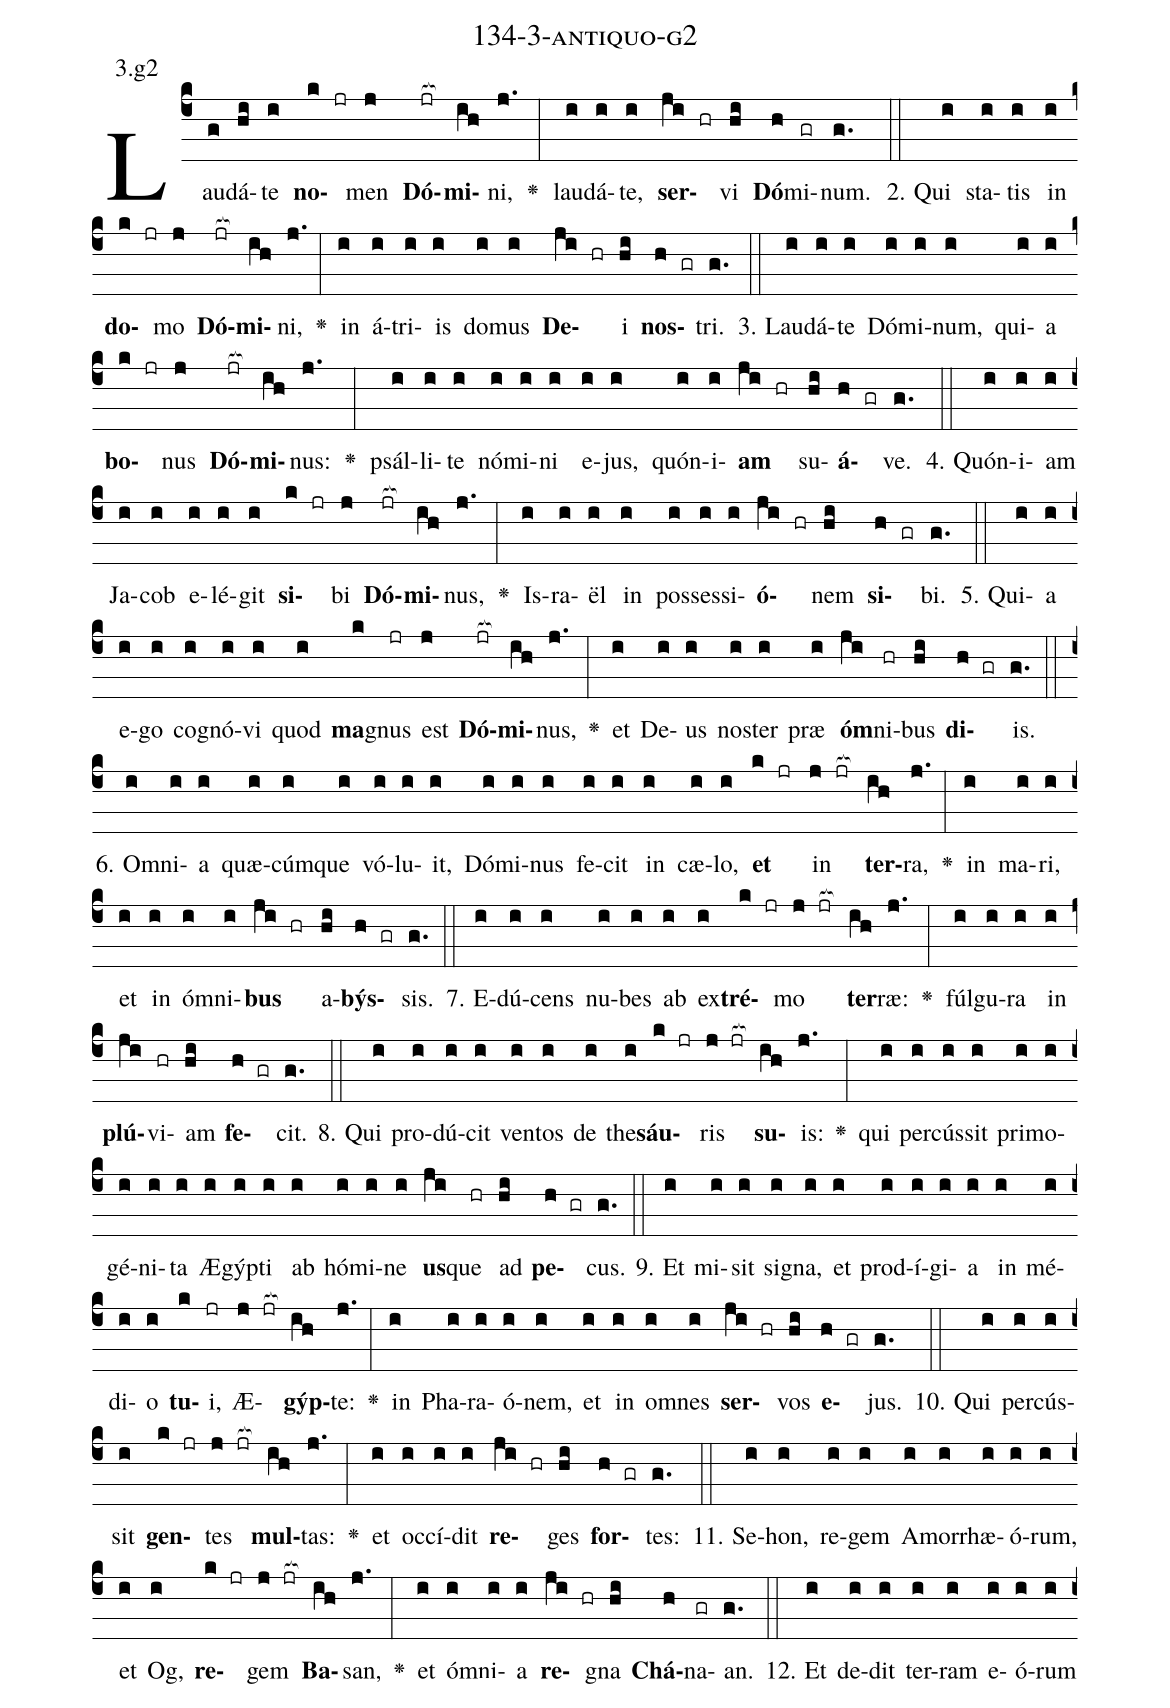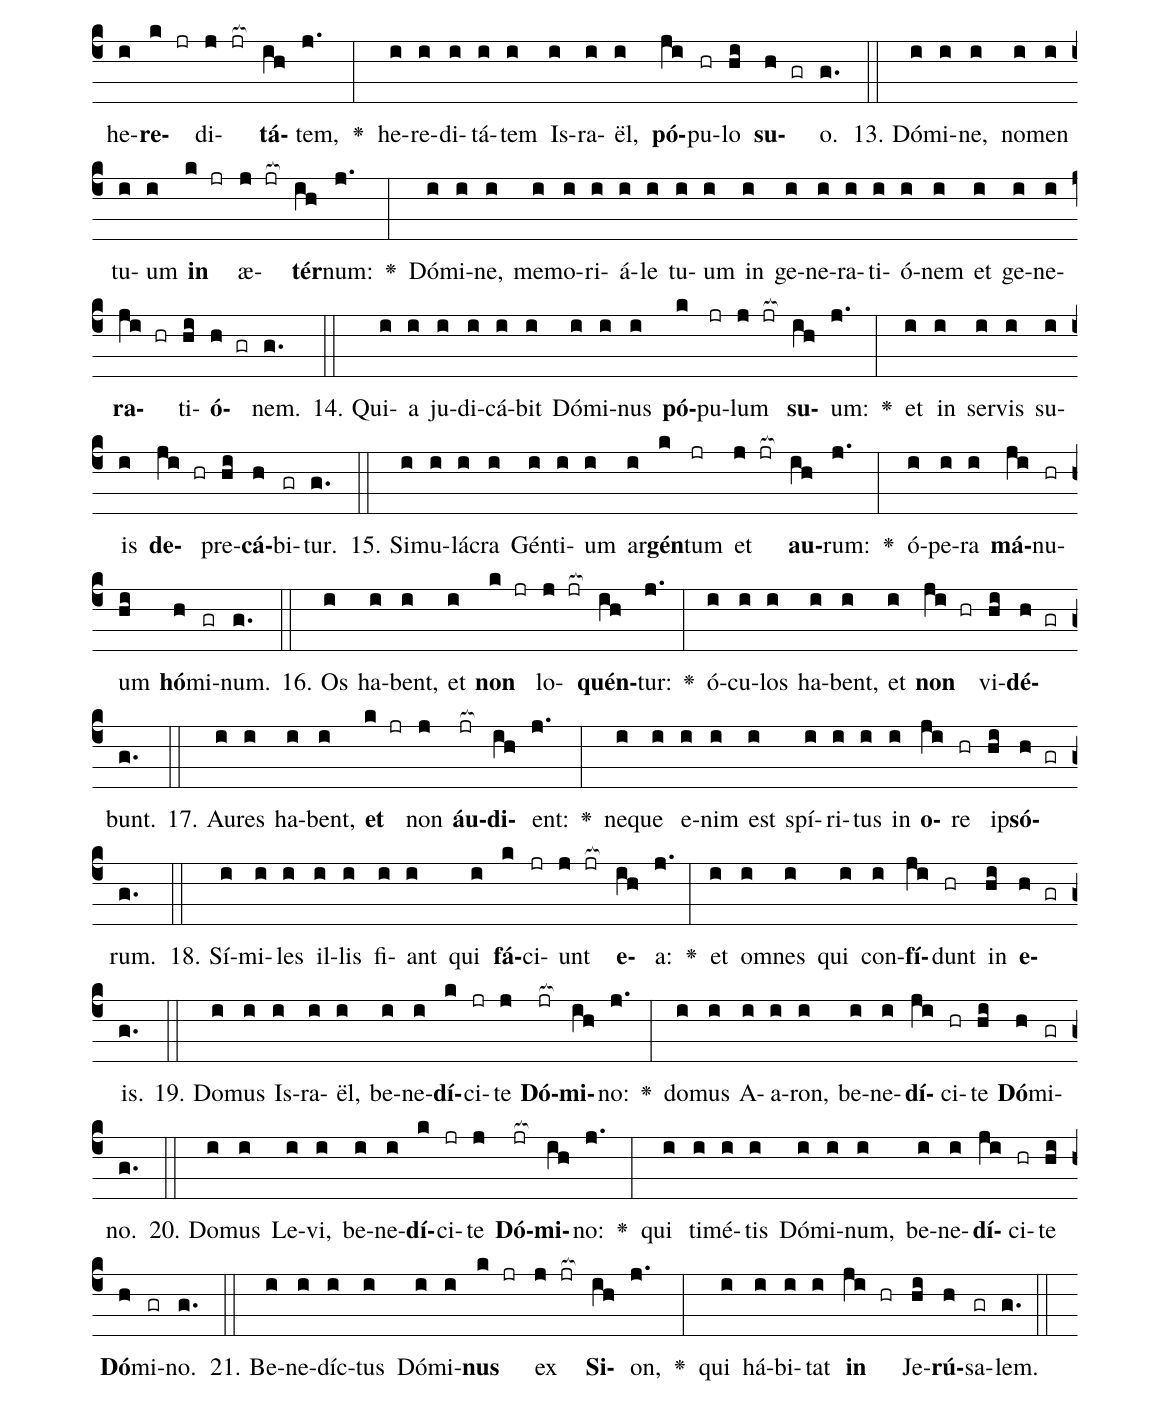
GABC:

name: 134-3-antiquo-g2;
annotation: 3.g2;
%%
(c4)Lau(g)dá(hi)te(i) <b>no</b>(k jr)men(j) <b>Dó</b>(jr[ocb:1{])<b>mi</b>(ih[ocb:0}])ni,(j.) <v>\greheightstar</v>(:) lau(i)dá(i)te,(i) <b>ser</b>(ji hr)vi(hi) <b>Dó</b>(h)mi(gr)num.(g.) (::)
2. Qui(i) sta(i)tis(i) in(i) <b>do</b>(k jr)mo(j) <b>Dó</b>(jr[ocb:1{])<b>mi</b>(ih[ocb:0}])ni,(j.) <v>\greheightstar</v>(:) in(i) á(i)tri(i)is(i) do(i)mus(i) <b>De</b>(ji hr)i(hi) <b>nos</b>(h gr)tri.(g.) (::)
3. Lau(i)dá(i)te(i) Dó(i)mi(i)num,(i) qui(i)a(i) <b>bo</b>(k jr)nus(j) <b>Dó</b>(jr[ocb:1{])<b>mi</b>(ih[ocb:0}])nus:(j.) <v>\greheightstar</v>(:) psál(i)li(i)te(i) nó(i)mi(i)ni(i) e(i)jus,(i) quón(i)i(i)<b>am</b>(ji hr) su(hi)<b>á</b>(h gr)ve.(g.) (::)
4. Quón(i)i(i)am(i) Ja(i)cob(i) e(i)lé(i)git(i) <b>si</b>(k jr)bi(j) <b>Dó</b>(jr[ocb:1{])<b>mi</b>(ih[ocb:0}])nus,(j.) <v>\greheightstar</v>(:) Is(i)ra(i)ël(i) in(i) pos(i)ses(i)si(i)<b>ó</b>(ji hr)nem(hi) <b>si</b>(h gr)bi.(g.) (::)
5. Qui(i)a(i) e(i)go(i) co(i)gnó(i)vi(i) quod(i) <b>ma</b>(k)gnus(jr) est(j) <b>Dó</b>(jr[ocb:1{])<b>mi</b>(ih[ocb:0}])nus,(j.) <v>\greheightstar</v>(:) et(i) De(i)us(i) nos(i)ter(i) præ(i) <b>óm</b>(ji)ni(hr)bus(hi) <b>di</b>(h gr)is.(g.) (::)
6. Om(i)ni(i)a(i) quæ(i)cúm(i)que(i) vó(i)lu(i)it,(i) Dó(i)mi(i)nus(i) fe(i)cit(i) in(i) cæ(i)lo,(i) <b>et</b>(k jr) in(j jr[ocb:1{]) <b>ter</b>(ih[ocb:0}])ra,(j.) <v>\greheightstar</v>(:) in(i) ma(i)ri,(i) et(i) in(i) óm(i)ni(i)<b>bus</b>(ji hr) a(hi)<b>býs</b>(h gr)sis.(g.) (::)
7. E(i)dú(i)cens(i) nu(i)bes(i) ab(i) ex(i)<b>tré</b>(k jr)mo(j jr[ocb:1{]) <b>ter</b>(ih[ocb:0}])ræ:(j.) <v>\greheightstar</v>(:) fúl(i)gu(i)ra(i) in(i) <b>plú</b>(ji)vi(hr)am(hi) <b>fe</b>(h gr)cit.(g.) (::)
8. Qui(i) pro(i)dú(i)cit(i) ven(i)tos(i) de(i) the(i)<b>sáu</b>(k jr)ris(j jr[ocb:1{]) <b>su</b>(ih[ocb:0}])is:(j.) <v>\greheightstar</v>(:) qui(i) per(i)cús(i)sit(i) pri(i)mo(i)gé(i)ni(i)ta(i) Æ(i)gýp(i)ti(i) ab(i) hó(i)mi(i)ne(i) <b>us</b>(ji)que(hr) ad(hi) <b>pe</b>(h gr)cus.(g.) (::)
9. Et(i) mi(i)sit(i) si(i)gna,(i) et(i) prod(i)í(i)gi(i)a(i) in(i) mé(i)di(i)o(i) <b>tu</b>(k)i,(jr) Æ(j jr[ocb:1{])<b>gýp</b>(ih[ocb:0}])te:(j.) <v>\greheightstar</v>(:) in(i) Pha(i)ra(i)ó(i)nem,(i) et(i) in(i) om(i)nes(i) <b>ser</b>(ji hr)vos(hi) <b>e</b>(h gr)jus.(g.) (::)
10. Qui(i) per(i)cús(i)sit(i) <b>gen</b>(k jr)tes(j jr[ocb:1{]) <b>mul</b>(ih[ocb:0}])tas:(j.) <v>\greheightstar</v>(:) et(i) oc(i)cí(i)dit(i) <b>re</b>(ji hr)ges(hi) <b>for</b>(h gr)tes:(g.) (::)
11. Se(i)hon,(i) re(i)gem(i) A(i)mor(i)rhæ(i)ó(i)rum,(i) et(i) Og,(i) <b>re</b>(k jr)gem(j jr[ocb:1{]) <b>Ba</b>(ih[ocb:0}])san,(j.) <v>\greheightstar</v>(:) et(i) óm(i)ni(i)a(i) <b>re</b>(ji hr)gna(hi) <b>Chá</b>(h)na(gr)an.(g.) (::)
12. Et(i) de(i)dit(i) ter(i)ram(i) e(i)ó(i)rum(i) he(i)<b>re</b>(k jr)di(j jr[ocb:1{])<b>tá</b>(ih[ocb:0}])tem,(j.) <v>\greheightstar</v>(:) he(i)re(i)di(i)tá(i)tem(i) Is(i)ra(i)ël,(i) <b>pó</b>(ji)pu(hr)lo(hi) <b>su</b>(h gr)o.(g.) (::)
13. Dó(i)mi(i)ne,(i) no(i)men(i) tu(i)um(i) <b>in</b>(k jr) æ(j jr[ocb:1{])<b>tér</b>(ih[ocb:0}])num:(j.) <v>\greheightstar</v>(:) Dó(i)mi(i)ne,(i) me(i)mo(i)ri(i)á(i)le(i) tu(i)um(i) in(i) ge(i)ne(i)ra(i)ti(i)ó(i)nem(i) et(i) ge(i)ne(i)<b>ra</b>(ji hr)ti(hi)<b>ó</b>(h gr)nem.(g.) (::)
14. Qui(i)a(i) ju(i)di(i)cá(i)bit(i) Dó(i)mi(i)nus(i) <b>pó</b>(k)pu(jr)lum(j jr[ocb:1{]) <b>su</b>(ih[ocb:0}])um:(j.) <v>\greheightstar</v>(:) et(i) in(i) ser(i)vis(i) su(i)is(i) <b>de</b>(ji hr)pre(hi)<b>cá</b>(h)bi(gr)tur.(g.) (::)
15. Si(i)mu(i)lá(i)cra(i) Gén(i)ti(i)um(i) ar(i)<b>gén</b>(k)tum(jr) et(j jr[ocb:1{]) <b>au</b>(ih[ocb:0}])rum:(j.) <v>\greheightstar</v>(:) ó(i)pe(i)ra(i) <b>má</b>(ji)nu(hr)um(hi) <b>hó</b>(h)mi(gr)num.(g.) (::)
16. Os(i) ha(i)bent,(i) et(i) <b>non</b>(k jr) lo(j jr[ocb:1{])<b>quén</b>(ih[ocb:0}])tur:(j.) <v>\greheightstar</v>(:) ó(i)cu(i)los(i) ha(i)bent,(i) et(i) <b>non</b>(ji hr) vi(hi)<b>dé</b>(h gr)bunt.(g.) (::)
17. Au(i)res(i) ha(i)bent,(i) <b>et</b>(k jr) non(j) <b>áu</b>(jr[ocb:1{])<b>di</b>(ih[ocb:0}])ent:(j.) <v>\greheightstar</v>(:) ne(i)que(i) e(i)nim(i) est(i) spí(i)ri(i)tus(i) in(i) <b>o</b>(ji)re(hr) ip(hi)<b>só</b>(h gr)rum.(g.) (::)
18. Sí(i)mi(i)les(i) il(i)lis(i) fi(i)ant(i) qui(i) <b>fá</b>(k)ci(jr)unt(j jr[ocb:1{]) <b>e</b>(ih[ocb:0}])a:(j.) <v>\greheightstar</v>(:) et(i) om(i)nes(i) qui(i) con(i)<b>fí</b>(ji)dunt(hr) in(hi) <b>e</b>(h gr)is.(g.) (::)
19. Do(i)mus(i) Is(i)ra(i)ël,(i) be(i)ne(i)<b>dí</b>(k)ci(jr)te(j) <b>Dó</b>(jr[ocb:1{])<b>mi</b>(ih[ocb:0}])no:(j.) <v>\greheightstar</v>(:) do(i)mus(i) A(i)a(i)ron,(i) be(i)ne(i)<b>dí</b>(ji)ci(hr)te(hi) <b>Dó</b>(h)mi(gr)no.(g.) (::)
20. Do(i)mus(i) Le(i)vi,(i) be(i)ne(i)<b>dí</b>(k)ci(jr)te(j) <b>Dó</b>(jr[ocb:1{])<b>mi</b>(ih[ocb:0}])no:(j.) <v>\greheightstar</v>(:) qui(i) ti(i)mé(i)tis(i) Dó(i)mi(i)num,(i) be(i)ne(i)<b>dí</b>(ji)ci(hr)te(hi) <b>Dó</b>(h)mi(gr)no.(g.) (::)
21. Be(i)ne(i)díc(i)tus(i) Dó(i)mi(i)<b>nus</b>(k jr) ex(j jr[ocb:1{]) <b>Si</b>(ih[ocb:0}])on,(j.) <v>\greheightstar</v>(:) qui(i) há(i)bi(i)tat(i) <b>in</b>(ji hr) Je(hi)<b>rú</b>(h)sa(gr)lem.(g.) (::)
